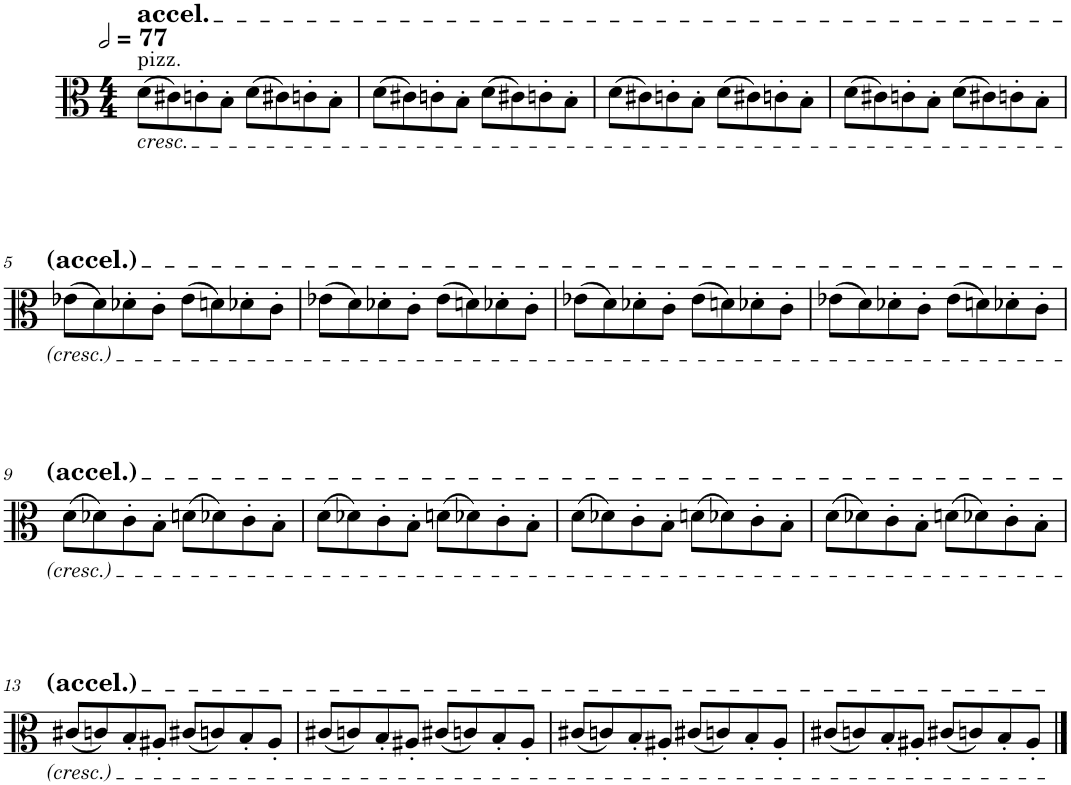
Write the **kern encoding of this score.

**kern
*part1
*staff1
*I"Viola
*I'Vla.
*clefC3
*k[]
*M4/4
*MM154
=1
!LO:TX:a:t=pizz.
!LO:TX:a:t=accel.
!LO:TX:b:i:t=cresc.
(8d\L
8c#X\)
8cn'\
8B'\J
(8d\L
8c#X\)
8cn'\
8B'\J
=2
(8d\L
8c#X\)
8cn'\
8B'\J
(8d\L
8c#X\)
8cn'\
8B'\J
=3
(8d\L
8c#X\)
8cn'\
8B'\J
(8d\L
8c#X\)
8cn'\
8B'\J
=4
(8d\L
8c#X\)
8cn'\
8B'\J
(8d\L
8c#X\)
8cn'\
8B'\J
!!LO:LB:g=z
=5
(8e-X\L
8d\)
8d-X'\
8c'\J
(8e-\L
8dn\)
8d-X'\
8c'\J
=6
(8e-X\L
8d\)
8d-X'\
8c'\J
(8e-\L
8dn\)
8d-X'\
8c'\J
=7
(8e-X\L
8d\)
8d-X'\
8c'\J
(8e-\L
8dn\)
8d-X'\
8c'\J
=8
(8e-X\L
8d\)
8d-X'\
8c'\J
(8e-\L
8dn\)
8d-X'\
8c'\J
!!LO:LB:g=z
=9
(8d\L
8d-X\)
8c'\
8B'\J
(8dn\L
8d-X\)
8c'\
8B'\J
=10
(8d\L
8d-X\)
8c'\
8B'\J
(8dn\L
8d-X\)
8c'\
8B'\J
=11
(8d\L
8d-X\)
8c'\
8B'\J
(8dn\L
8d-X\)
8c'\
8B'\J
=12
(8d\L
8d-X\)
8c'\
8B'\J
(8dn\L
8d-X\)
8c'\
8B'\J
!!LO:LB:g=z
=13
(8c#X/L
8cn/)
8B'/
8A#X'/J
(8c#X/L
8cn/)
8B'/
8A#'/J
=14
(8c#X/L
8cn/)
8B'/
8A#X'/J
(8c#X/L
8cn/)
8B'/
8A#'/J
=15
(8c#X/L
8cn/)
8B'/
8A#X'/J
(8c#X/L
8cn/)
8B'/
8A#'/J
=16
(8c#X/L
8cn/)
8B'/
8A#X'/J
(8c#X/L
8cn/)
8B'/
8A#'/J
==
*-
